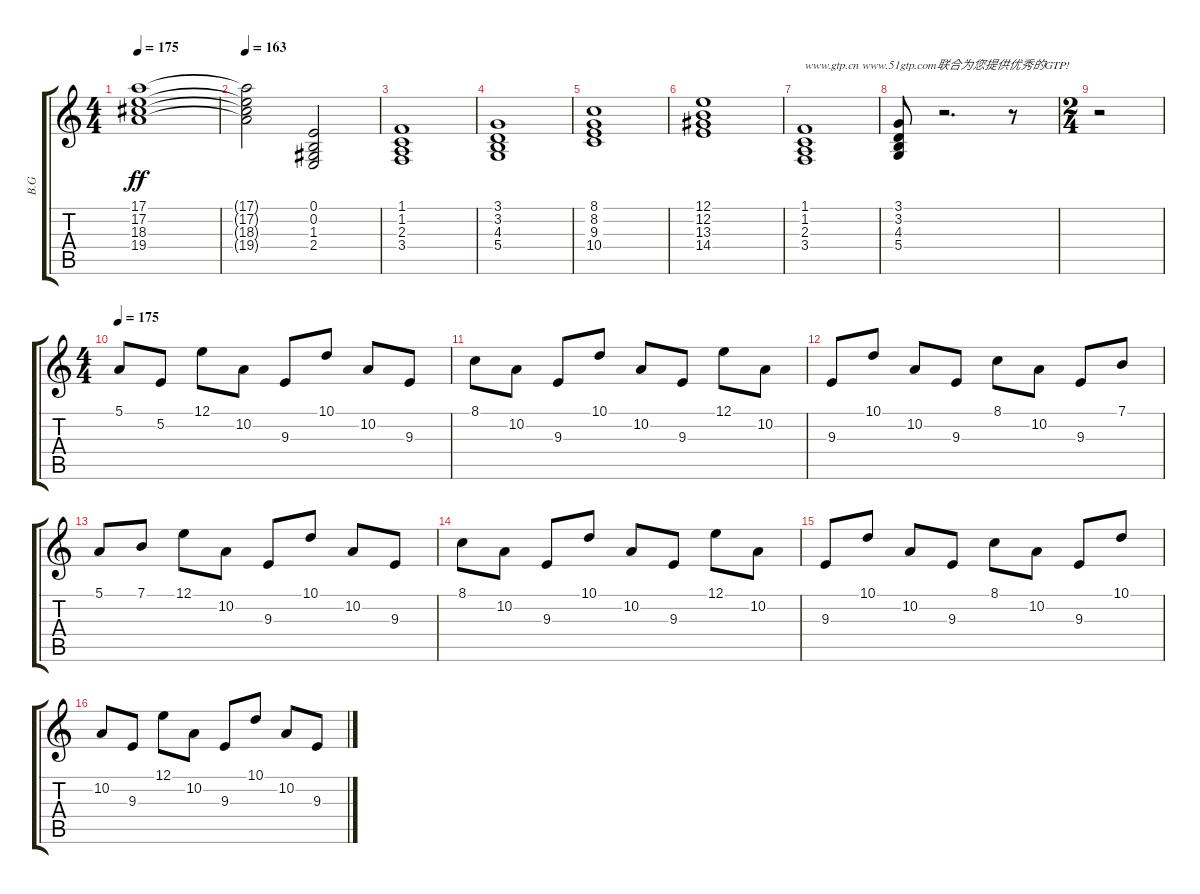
\track ("B.G" "B.G") {instrument harpsichord}
\staff {score tabs}
\tuning (E4 B3 G3 D3 A2 E2) {hide}
\ts (4 4)
\tempo 175
\clef g2
\ks c
(17.1 17.2 18.3 19.4).1{dy ff} |
\tempo 163
(17.1{t} 17.2{t} 18.3{t} 19.4{t}).2 (0.1 0.2 1.3 2.4).2 |
(1.1 1.2 2.3 3.4).1 |
(3.1 3.2 4.3 5.4).1 |
(8.1 8.2 9.3 10.4).1 |
(12.1 12.2 13.3 14.4).1 |
(1.1 1.2 2.3 3.4).1{txt "www.gtp.cn www.51gtp.com联合为您提供优秀的GTP!"} |
(3.1 3.2 4.3 5.4).8 r.2{d} r.8 |
\ts (2 4)
r.2 |
\ts (4 4)
\tempo 175
5.1.8{instrument harpsichord} 5.2.8 12.1.8 10.2.8 9.3.8 10.1.8 10.2.8 9.3.8 |
8.1.8 10.2.8 9.3.8 10.1.8 10.2.8 9.3.8 12.1.8 10.2.8 |
9.3.8 10.1.8 10.2.8 9.3.8 8.1.8 10.2.8 9.3.8 7.1.8 |
5.1.8 7.1.8 12.1.8 10.2.8 9.3.8 10.1.8 10.2.8 9.3.8 |
8.1.8 10.2.8 9.3.8 10.1.8 10.2.8 9.3.8 12.1.8 10.2.8 |
9.3.8 10.1.8 10.2.8 9.3.8 8.1.8 10.2.8 9.3.8 10.1.8 |
10.2.8 9.3.8 12.1.8 10.2.8 9.3.8 10.1.8 10.2.8 9.3.8
